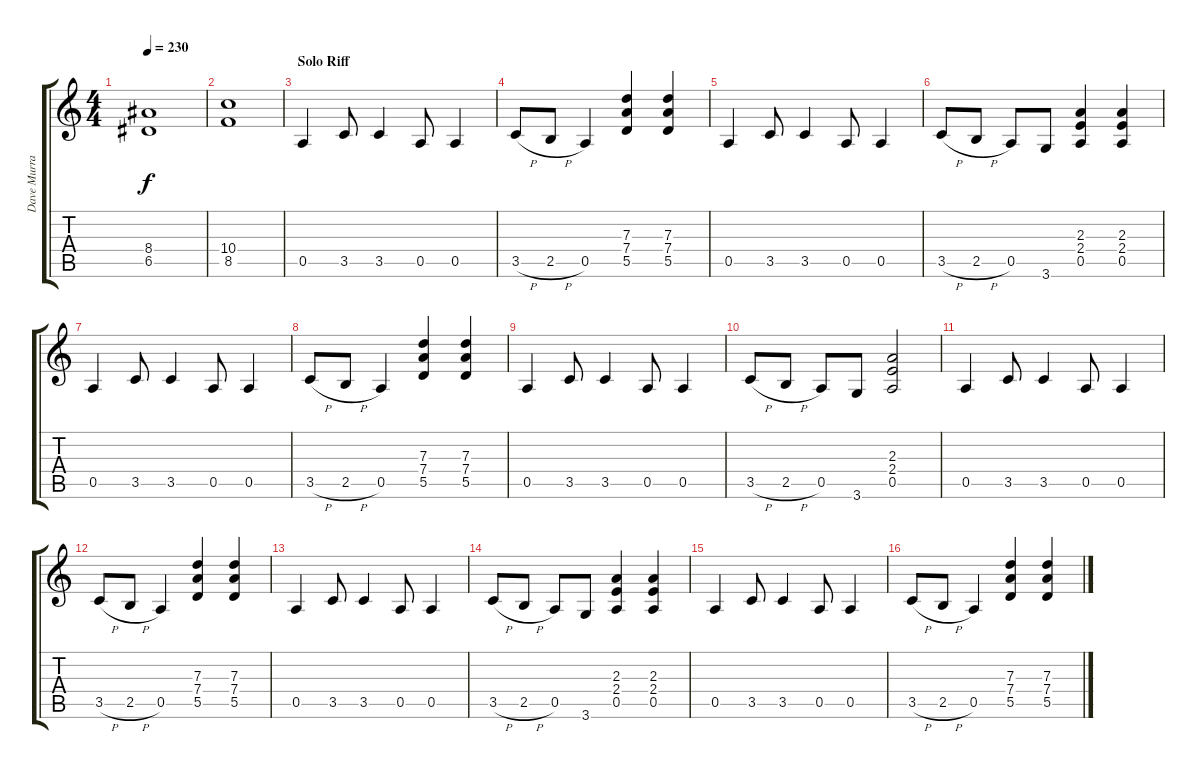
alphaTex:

\track ("Dave Murray" "Dave Murra") {instrument distortionguitar}
\staff {score tabs}
\tuning (E4 B3 G3 D3 A2 E2) {hide}
\ts (4 4)
\tempo 230
\clef g2
\ks c
(8.4 6.5).1{dy f} |
(10.4 8.5).1 |
\section ("" "Solo Riff")
0.5.4 3.5.8 3.5.4 0.5.8 0.5.4 |
3.5{h}.8 2.5{h}.8 0.5.4 (7.3 7.4 5.5).4 (7.3 7.4 5.5).4 |
0.5.4 3.5.8 3.5.4 0.5.8 0.5.4 |
3.5{h}.8 2.5{h}.8 0.5.8 3.6.8 (2.3 2.4 0.5).4 (2.3 2.4 0.5).4 |
0.5.4 3.5.8 3.5.4 0.5.8 0.5.4 |
3.5{h}.8 2.5{h}.8 0.5.4 (7.3 7.4 5.5).4 (7.3 7.4 5.5).4 |
0.5.4 3.5.8 3.5.4 0.5.8 0.5.4 |
3.5{h}.8 2.5{h}.8 0.5.8 3.6.8 (2.3 2.4 0.5).2 |
0.5.4 3.5.8 3.5.4 0.5.8 0.5.4 |
3.5{h}.8 2.5{h}.8 0.5.4 (7.3 7.4 5.5).4 (7.3 7.4 5.5).4 |
0.5.4 3.5.8 3.5.4 0.5.8 0.5.4 |
3.5{h}.8 2.5{h}.8 0.5.8 3.6.8 (2.3 2.4 0.5).4 (2.3 2.4 0.5).4 |
0.5.4 3.5.8 3.5.4 0.5.8 0.5.4 |
3.5{h}.8 2.5{h}.8 0.5.4 (7.3 7.4 5.5).4 (7.3 7.4 5.5).4
